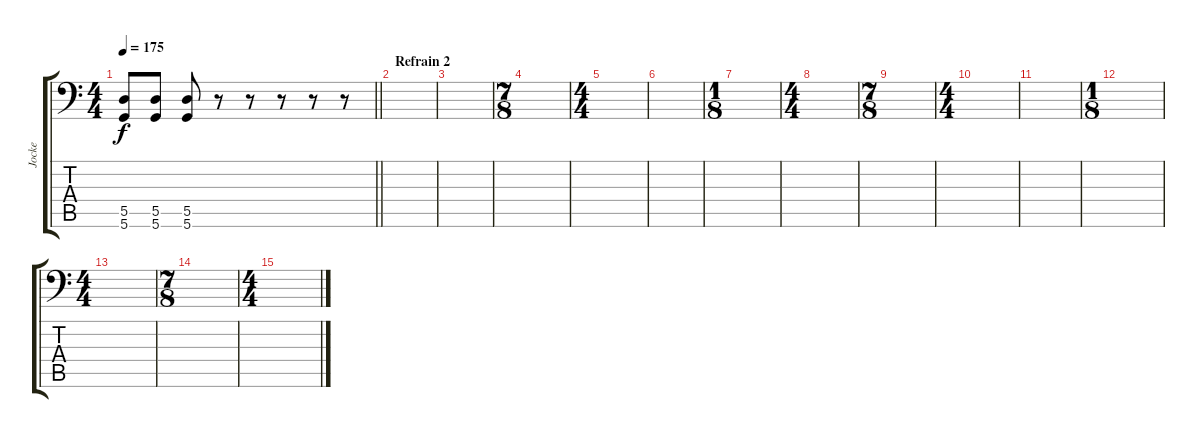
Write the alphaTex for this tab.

\track ("Jocke" "Jocke") {instrument synthbass1}
\staff {score tabs}
\tuning (E3 B2 G2 D2 A1 D1) {hide}
\ts (4 4)
\tempo 175
\clef f4
\barLineRight lightlight
\ks c
(5.5 5.6).8{dy f} (5.5 5.6).8 (5.5 5.6).8 r.8 r.8 r.8 r.8 r.8 |
\section ("" "Refrain 2")
|
|
\ts (7 8)
|
\ts (4 4)
|
|
\ts (1 8)
|
\ts (4 4)
|
\ts (7 8)
|
\ts (4 4)
|
|
\ts (1 8)
|
\ts (4 4)
|
\ts (7 8)
|
\ts (4 4)
